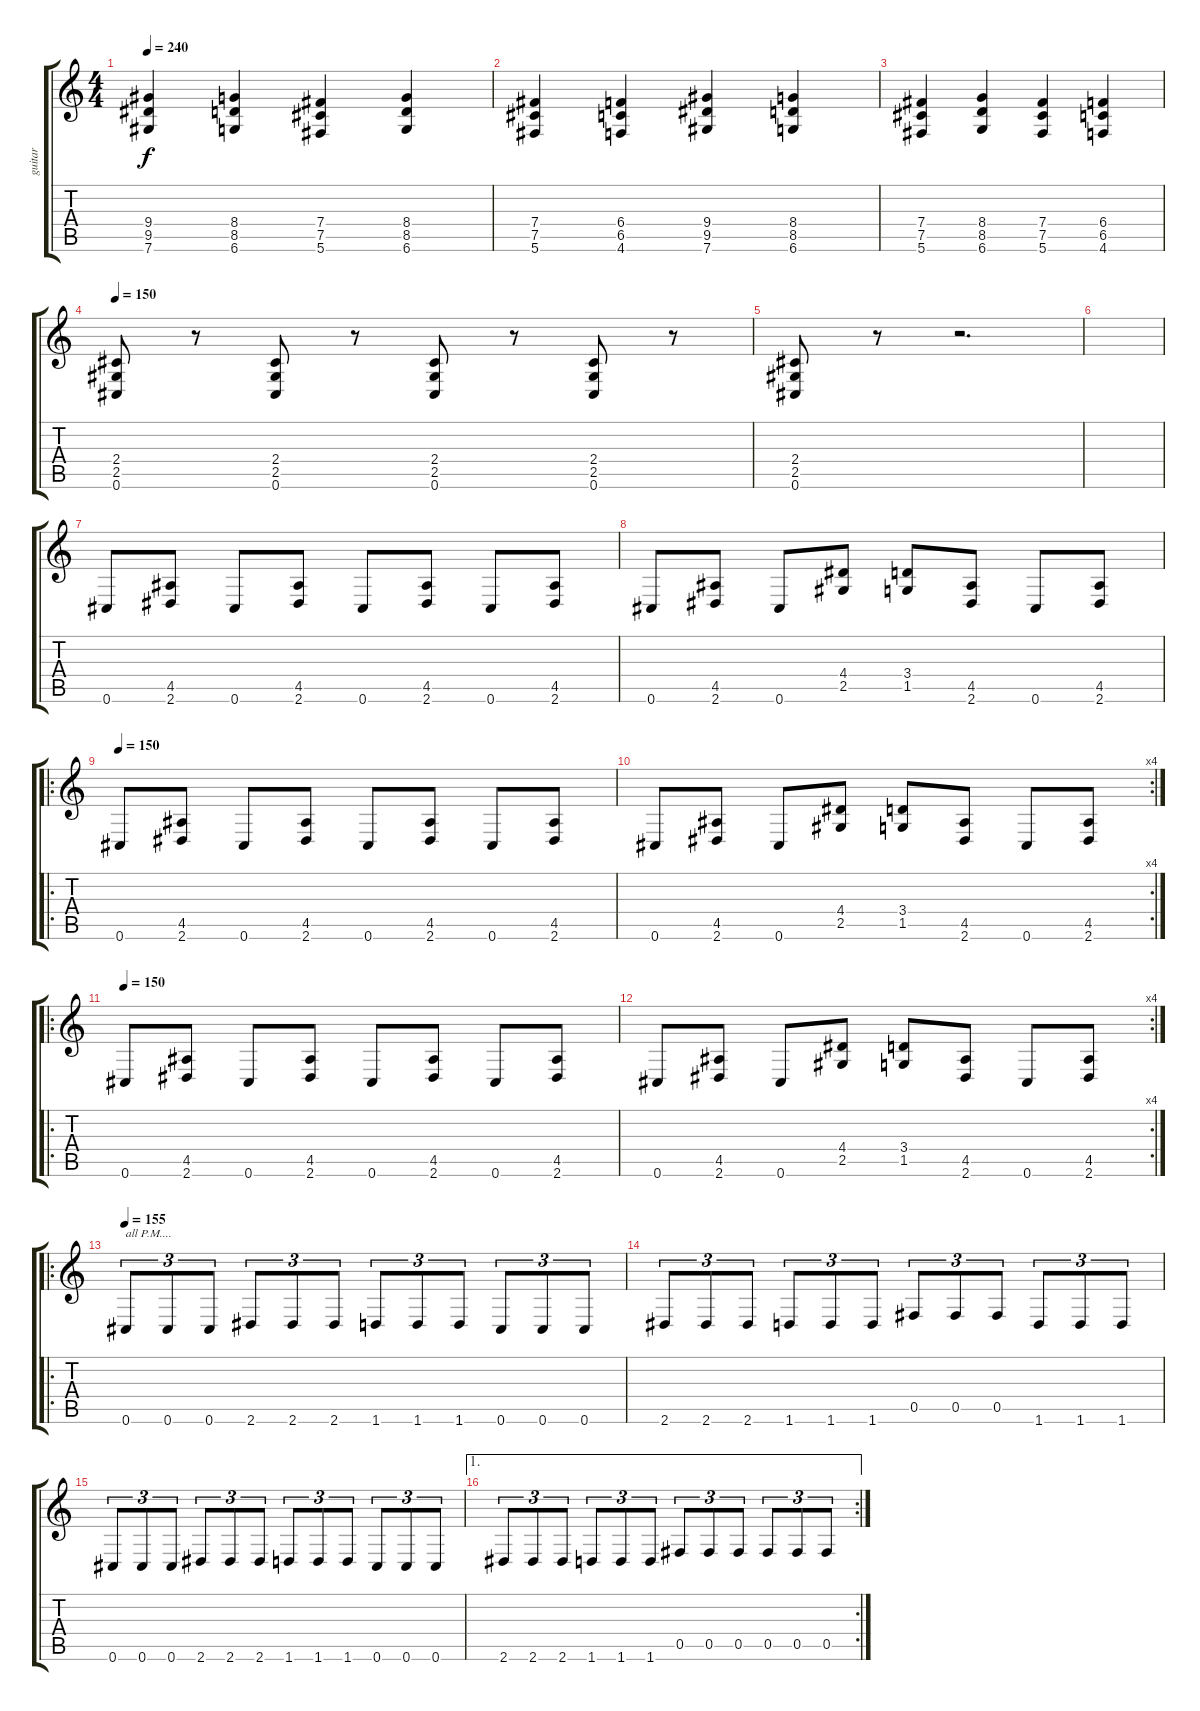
\track ("guitar" "guitar") {instrument distortionguitar}
\staff {score tabs}
\tuning (Db4 Ab3 E3 B2 Gb2 Db2) {hide}
\ts (4 4)
\tempo 240
\clef g2
\ks c
(9.4 9.5 7.6).4{dy f} (8.4 8.5 6.6).4 (7.4 7.5 5.6).4 (8.4 8.5 6.6).4 |
(7.4 7.5 5.6).4 (6.4 6.5 4.6).4 (9.4 9.5 7.6).4 (8.4 8.5 6.6).4 |
(7.4 7.5 5.6).4 (8.4 8.5 6.6).4 (7.4 7.5 5.6).4 (6.4 6.5 4.6).4 |
\tempo 150
(2.4 2.5 0.6).8 r.8 (2.4 2.5 0.6).8 r.8 (2.4 2.5 0.6).8 r.8 (2.4 2.5 0.6).8 r.8 |
(2.4 2.5 0.6).8 r.8 r.2{d} |
|
0.6.8 (4.5 2.6).8 0.6.8 (4.5 2.6).8 0.6.8 (4.5 2.6).8 0.6.8 (4.5 2.6).8 |
0.6.8 (4.5 2.6).8 0.6.8 (4.4 2.5).8 (3.4 1.5).8 (4.5 2.6).8 0.6.8 (4.5 2.6).8 |
\ro
\tempo 150
0.6.8 (4.5 2.6).8 0.6.8 (4.5 2.6).8 0.6.8 (4.5 2.6).8 0.6.8 (4.5 2.6).8 |
\rc 4
0.6.8 (4.5 2.6).8 0.6.8 (4.4 2.5).8 (3.4 1.5).8 (4.5 2.6).8 0.6.8 (4.5 2.6).8 |
\ro
\tempo 150
0.6.8 (4.5 2.6).8 0.6.8 (4.5 2.6).8 0.6.8 (4.5 2.6).8 0.6.8 (4.5 2.6).8 |
\rc 4
0.6.8 (4.5 2.6).8 0.6.8 (4.4 2.5).8 (3.4 1.5).8 (4.5 2.6).8 0.6.8 (4.5 2.6).8 |
\ro
\tempo 155
0.6.8{tu (3 2) txt "all P.M...."} 0.6.8{tu (3 2)} 0.6.8{tu (3 2)} 2.6.8{tu (3 2)} 2.6.8{tu (3 2)} 2.6.8{tu (3 2)} 1.6.8{tu (3 2)} 1.6.8{tu (3 2)} 1.6.8{tu (3 2)} 0.6.8{tu (3 2)} 0.6.8{tu (3 2)} 0.6.8{tu (3 2)} |
2.6.8{tu (3 2)} 2.6.8{tu (3 2)} 2.6.8{tu (3 2)} 1.6.8{tu (3 2)} 1.6.8{tu (3 2)} 1.6.8{tu (3 2)} 0.5.8{tu (3 2)} 0.5.8{tu (3 2)} 0.5.8{tu (3 2)} 1.6.8{tu (3 2)} 1.6.8{tu (3 2)} 1.6.8{tu (3 2)} |
0.6.8{tu (3 2)} 0.6.8{tu (3 2)} 0.6.8{tu (3 2)} 2.6.8{tu (3 2)} 2.6.8{tu (3 2)} 2.6.8{tu (3 2)} 1.6.8{tu (3 2)} 1.6.8{tu (3 2)} 1.6.8{tu (3 2)} 0.6.8{tu (3 2)} 0.6.8{tu (3 2)} 0.6.8{tu (3 2)} |
\ae 1
\rc 2
2.6.8{tu (3 2)} 2.6.8{tu (3 2)} 2.6.8{tu (3 2)} 1.6.8{tu (3 2)} 1.6.8{tu (3 2)} 1.6.8{tu (3 2)} 0.5.8{tu (3 2)} 0.5.8{tu (3 2)} 0.5.8{tu (3 2)} 0.5.8{tu (3 2)} 0.5.8{tu (3 2)} 0.5.8{tu (3 2)}
